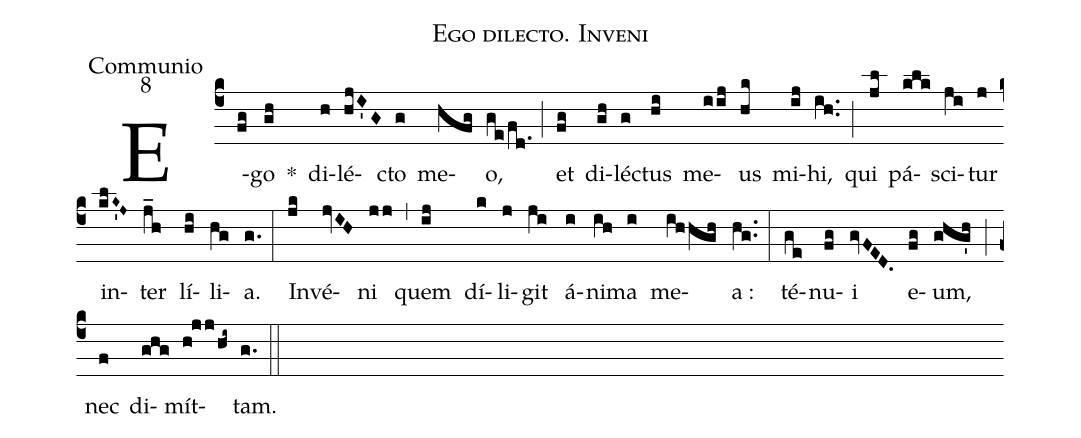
name:Ego dilecto. Inveni;
office-part:Communio;
mode:8;
%%
(c4) E(fg)go(gh) *() di(h)lé(hjI'G)cto(g) me(hfg)o,(ge/fd.) (;) et(fg) di(gh)lé(g)ctus(hi) me(iij)us(hk) mi(ij)hi,(ih..) (;) qui(jl) pá(klk)sci(ji)tur(j) in(klK~'J~)ter(j_h) lí(hi)li(hg)a.(g.) (:) In(jk)vé(jvIH)ni(jj) (,) quem(ij) dí(k)li(j)git(ji) á(i)ni(ih)ma(i) me(ihhgh)a :(hg..) (:) té(ge)nu(fg)i(gvFED.) e(fg)um,(ghg'h) (;) nec(f) di(ghg)mít(h!jj/hi~)tam.(g.) (::)
